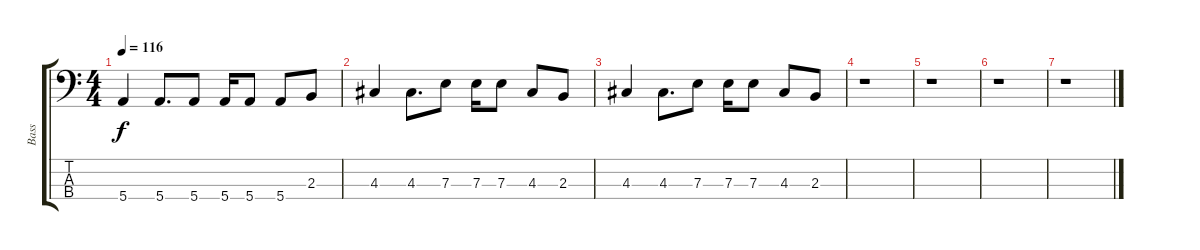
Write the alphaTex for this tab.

\track ("Bass" "Bass") {instrument electricbassfinger}
\staff {score tabs}
\tuning (G2 D2 A1 E1) {hide}
\ts (4 4)
\tempo 116
\clef f4
\ks c
5.4.4{dy f} 5.4.8{d} 5.4.8 5.4.16 5.4.8 5.4.8 2.3.8 |
4.3.4 4.3.8{d} 7.3.8 7.3.16 7.3.8 4.3.8 2.3.8 |
4.3.4 4.3.8{d} 7.3.8 7.3.16 7.3.8 4.3.8 2.3.8 |
r.1 |
r.1 |
r.1 |
r.1
